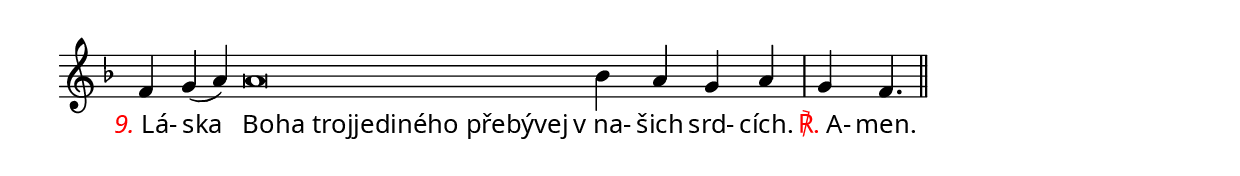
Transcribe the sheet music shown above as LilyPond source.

\version "2.11.57"
\include "deutsch.ly"

\paper {
  indent = #0
  #(define fonts
    (make-pango-font-tree "Junicode"
                          "Nimbus Sans"
                          "Luxi Mono"
                          (/ staff-height pt 20)))
}

\layout {
  line-width = #180
  \context {
    \Score
    \omit BarNumber
    \omit TimeSignature
  }
}

\score {
  <<
  \new Staff {
    \new Voice = "five" { \relative c' {
  \key f \major
  \cadenzaOn
  f4 g ( a) a\breve b4 a g a \bar "|" g f4. \bar "||"
}
}
}
    \new Lyrics \lyricsto "five" {
\markup{{\with-color #red \italic 9.} Lá-} ska 
\once \override LyricText.self-alignment-X = #LEFT
"Boha trojjediného přebývej" v_na- šich srd- cích. \markup{{\with-color #red ℟.}A-} men.
  }
  >>
}
\header {
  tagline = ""
}
